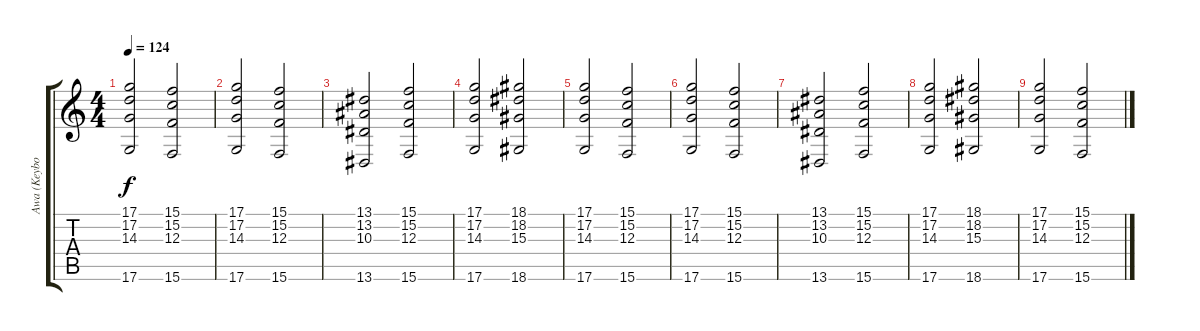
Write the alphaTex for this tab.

\track ("Awa (Keyboards 2)" "Awa (Keybo") {instrument stringensemble2}
\staff {score tabs}
\tuning (D4 A3 F3 C3 G2 D2) {hide}
\ts (4 4)
\tempo 124
\clef g2
\ks c
(17.1 17.2 14.3 17.6).2{dy f} (15.1 15.2 12.3 15.6).2 |
(17.1 17.2 14.3 17.6).2{instrument stringensemble2} (15.1 15.2 12.3 15.6).2 |
(13.1 13.2 10.3 13.6).2 (15.1 15.2 12.3 15.6).2 |
(17.1 17.2 14.3 17.6).2{instrument stringensemble1} (18.1 18.2 15.3 18.6).2 |
(17.1 17.2 14.3 17.6).2 (15.1 15.2 12.3 15.6).2 |
(17.1 17.2 14.3 17.6).2{instrument stringensemble2} (15.1 15.2 12.3 15.6).2 |
(13.1 13.2 10.3 13.6).2 (15.1 15.2 12.3 15.6).2 |
(17.1 17.2 14.3 17.6).2{instrument stringensemble1} (18.1 18.2 15.3 18.6).2 |
(17.1 17.2 14.3 17.6).2 (15.1 15.2 12.3 15.6).2
